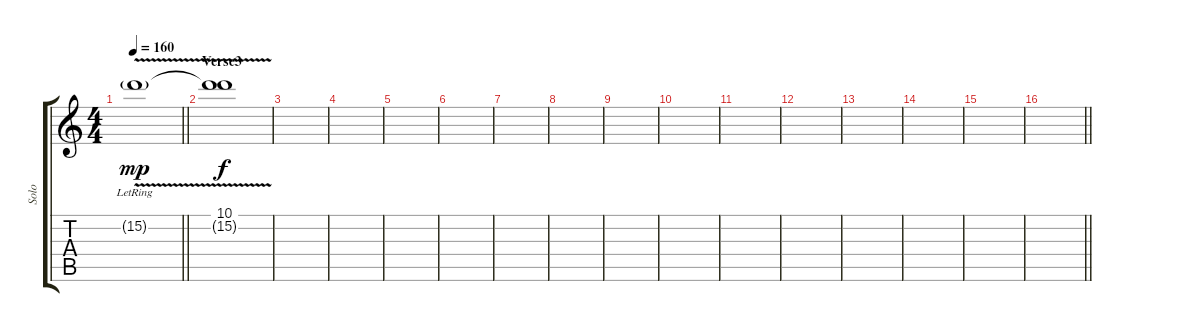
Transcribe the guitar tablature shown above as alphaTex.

\track ("Solo" "Solo") {instrument overdrivenguitar}
\staff {score tabs}
\tuning (E4 B3 G3 D3 A2 E2) {hide}
\ts (4 4)
\tempo 160
\clef g2
\barLineRight lightlight
\ks c
15.2{v g lr}.1{dy mp} |
\section ("" "Verse3")
(10.1 15.2{t}).1{dy f} |
|
|
|
|
|
|
|
|
|
|
|
|
|
\barLineRight lightlight
